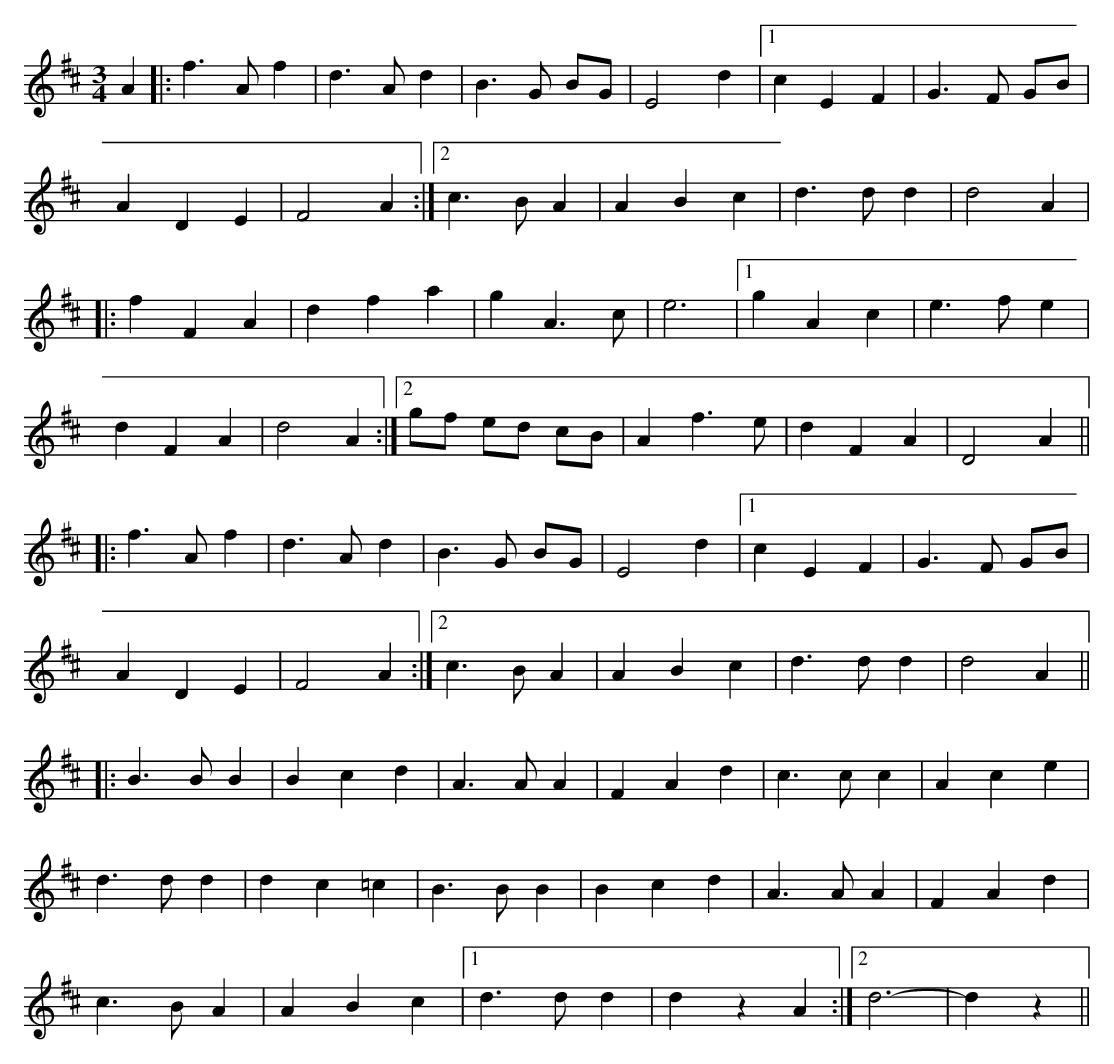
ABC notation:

X:1
M:3/4
K:D
A2|: f2>A2f2|d2>A2d2| B2>G2 BG|E4d2|1 c2E2F2|G2>F2 GB|
 A2D2E2|F4A2:|2 c2>B2A2|A2B2c2| d2>d2d2|d4A2|
|: f2F2A2|d2f2a2| g2A2>c2|e6|1 g2A2c2|e2>f2e2|
 d2F2A2|d4A2:|2 gf ed cB|A2f2>e2| d2F2A2|D4A2||
|: f2>A2f2|d2>A2d2| B2>G2 BG|E4d2|1 c2E2F2|G2>F2 GB|
 A2D2E2|F4A2:|2 c2>B2A2|A2B2c2| d2>d2d2|d4 A2||
|: B2>B2B2|B2c2d2| A2>A2A2|F2A2d2|c2>c2c2|A2c2e2|
 d2>d2d2|d2c2=c2| B2>B2B2|B2c2d2| A2>A2A2|F2A2d2|
 c2>B2A2|A2B2c2|1 d2>d2d2|d2z2A2:|2 d6-|d2z2||
